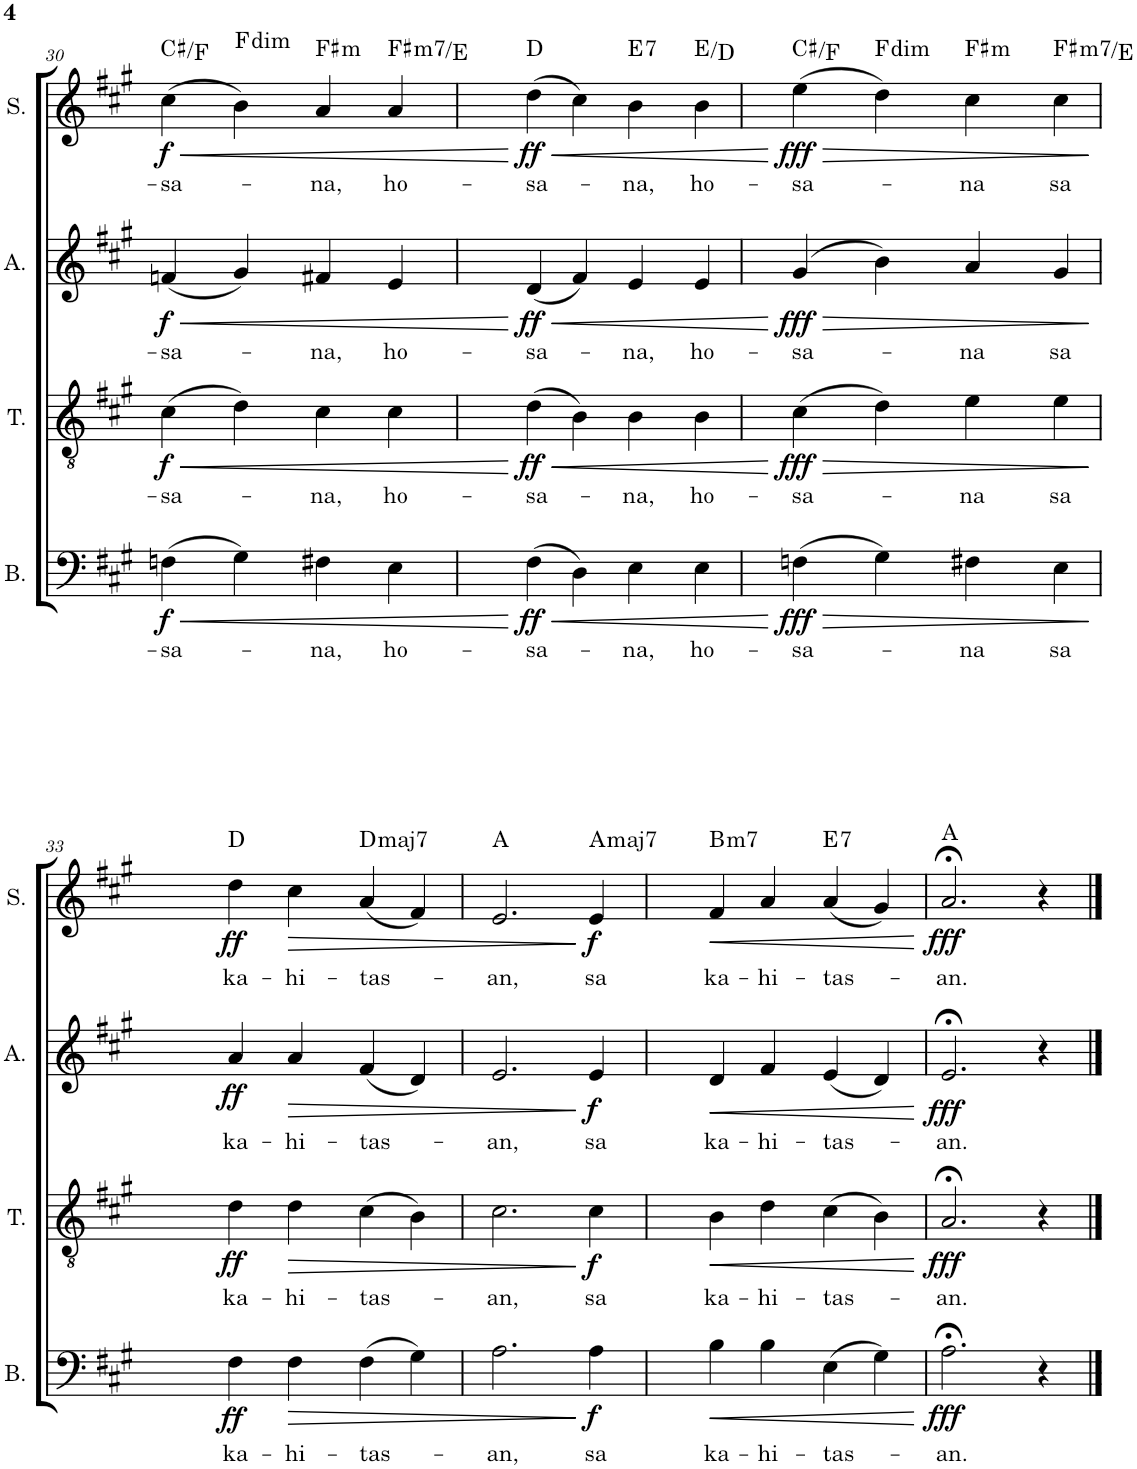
**kern	**text	**dynam	**kern	**text	**dynam	**kern	**text	**dynam	**kern	**text	**dynam	**harte
*part4	*part4	*part4	*part3	*part3	*part3	*part2	*part2	*part2	*part1	*part1	*part1	*part1
*staff4	*staff4	*staff4	*staff3	*staff3	*staff3	*staff2	*staff2	*staff2	*staff1	*staff1	*staff1	*
*I"Bass	*	*	*I"Tenor	*	*	*I"Alto	*	*	*I"Soprano	*	*	*
*I'B.	*	*	*I'T.	*	*	*I'A.	*	*	*I'S.	*	*	*
!!LO:PB:g=z
*clefF4	*	*	*clefGv2	*	*	*clefG2	*	*	*clefG2	*	*	*
*k[f#c#g#]	*	*	*k[f#c#g#]	*	*	*k[f#c#g#]	*	*	*k[f#c#g#]	*	*	*
*M4/4	*	*	*M4/4	*	*	*M4/4	*	*	*M4/4	*	*	*
=30	=30	=30	=30	=30	=30	=30	=30	=30	=30	=30	=30	=30
!	!LO:LY:b	!LO:HP:b	!	!LO:LY:b	!LO:HP:b	!	!LO:LY:b	!LO:HP:b	!	!LO:LY:b	!LO:HP:b	!
!	!	!LO:DY:n=1:b	!	!	!LO:DY:n=1:b	!	!	!LO:DY:n=1:b	!	!	!LO:DY:n=1:b	!
(4Fn\	-sa-	< f	(4c#\	-sa-	< f	(4fn/	-sa-	< f	(4cc#\	-sa-	< f	C#:maj/b4
!	!	!	!	!	!	!	!	!	!	!	!	!LO:H:kt=dim
4G#\)	.	.	4d\)	.	.	4g#/)	.	.	4b\)	.	.	F:dim
!	!LO:LY:b	!	!	!LO:LY:b	!	!	!LO:LY:b	!	!	!LO:LY:b	!	!LO:H:kt=m
4F#X\	-na,	.	4c#\	-na,	.	4f#X/	-na,	.	4a/	-na,	.	F#:min
!	!LO:LY:b	!	!	!LO:LY:b	!	!	!LO:LY:b	!	!	!LO:LY:b	!	!LO:H:kt=m7
4E\	ho-	.	4c#\	ho-	.	4e/	ho-	.	4a/	ho-	.	F#:min7/b7
.	.	[	.	.	[	.	.	[	.	.	[	.
=31	=31	=31	=31	=31	=31	=31	=31	=31	=31	=31	=31	=31
!	!LO:LY:b	!LO:HP:b	!	!LO:LY:b	!LO:HP:b	!	!LO:LY:b	!LO:HP:b	!	!LO:LY:b	!LO:HP:b	!
!	!	!LO:DY:n=1:b	!	!	!LO:DY:n=1:b	!	!	!LO:DY:n=1:b	!	!	!LO:DY:n=1:b	!
(4F#\	-sa-	< ff	(4d\	-sa-	< ff	(4d/	-sa-	< ff	(4dd\	-sa-	< ff	D:maj
4D\)	.	.	4B\)	.	.	4f#/)	.	.	4cc#\)	.	.	.
!	!LO:LY:b	!	!	!LO:LY:b	!	!	!LO:LY:b	!	!	!LO:LY:b	!	!LO:H:kt=7
4E\	-na,	.	4B\	-na,	.	4e/	-na,	.	4b\	-na,	.	E:7
!	!LO:LY:b	!	!	!LO:LY:b	!	!	!LO:LY:b	!	!	!LO:LY:b	!	!
4E\	ho-	.	4B\	ho-	.	4e/	ho-	.	4b\	ho-	.	E:maj/b7
.	.	[	.	.	[	.	.	[	.	.	[	.
=32	=32	=32	=32	=32	=32	=32	=32	=32	=32	=32	=32	=32
!	!LO:LY:b	!LO:HP:b	!	!LO:LY:b	!LO:HP:b	!	!LO:LY:b	!LO:HP:b	!	!LO:LY:b	!LO:HP:b	!
!	!	!LO:DY:n=1:b	!	!	!LO:DY:n=1:b	!	!	!LO:DY:n=1:b	!	!	!LO:DY:n=1:b	!
(4Fn\	-sa-	> fff	(4c#\	-sa-	> fff	(4g#/	-sa-	> fff	(4ee\	-sa-	> fff	C#:maj/b4
!	!	!	!	!	!	!	!	!	!	!	!	!LO:H:kt=dim
4G#\)	.	.	4d\)	.	.	4b\)	.	.	4dd\)	.	.	F:dim
!	!LO:LY:b	!	!	!LO:LY:b	!	!	!LO:LY:b	!	!	!LO:LY:b	!	!LO:H:kt=m
4F#X\	-na	.	4e\	-na	.	4a/	-na	.	4cc#\	-na	.	F#:min
!	!LO:LY:b	!	!	!LO:LY:b	!	!	!LO:LY:b	!	!	!LO:LY:b	!	!LO:H:kt=m7
4E\	sa	.	4e\	sa	.	4g#/	sa	.	4cc#\	sa	.	F#:min7/b7
.	.	]	.	.	]	.	.	]	.	.	]	.
!!LO:LB:g=z
=33	=33	=33	=33	=33	=33	=33	=33	=33	=33	=33	=33	=33
!	!LO:LY:b	!LO:DY:b	!	!LO:LY:b	!LO:DY:b	!	!LO:LY:b	!LO:DY:b	!	!LO:LY:b	!LO:DY:b	!
4F#\	ka-	ff	4d\	ka-	ff	4a/	ka-	ff	4dd\	ka-	ff	D:maj
!	!LO:LY:b	!LO:HP:b	!	!LO:LY:b	!LO:HP:b	!	!LO:LY:b	!LO:HP:b	!	!LO:LY:b	!LO:HP:b	!
4F#\	-hi-	>	4d\	-hi-	>	4a/	-hi-	>	4cc#\	-hi-	>	.
!	!LO:LY:b	!	!	!LO:LY:b	!	!	!LO:LY:b	!	!	!LO:LY:b	!	!LO:H:kt=maj7
(4F#\	-tas-	.	(4c#\	-tas-	.	(4f#/	-tas-	.	(4a/	-tas-	.	D:maj7
4G#\)	.	.	4B\)	.	.	4d/)	.	.	4f#/)	.	.	.
=34	=34	=34	=34	=34	=34	=34	=34	=34	=34	=34	=34	=34
!	!LO:LY:b	!	!	!LO:LY:b	!	!	!LO:LY:b	!	!	!LO:LY:b	!	!
2.A\	-an,	.	2.c#\	-an,	.	2.e/	-an,	.	2.e/	-an,	.	A:maj
!	!LO:LY:b	!LO:DY:n=1:b	!	!LO:LY:b	!LO:DY:n=1:b	!	!LO:LY:b	!LO:DY:n=1:b	!	!LO:LY:b	!LO:DY:n=1:b	!LO:H:kt=maj7
4A\	sa	] f	4c#\	sa	] f	4e/	sa	] f	4e/	sa	] f	A:maj7
=35	=35	=35	=35	=35	=35	=35	=35	=35	=35	=35	=35	=35
!	!LO:LY:b	!LO:HP:b	!	!LO:LY:b	!LO:HP:b	!	!LO:LY:b	!LO:HP:b	!	!LO:LY:b	!LO:HP:b	!LO:H:kt=m7
4B\	ka-	<	4B\	ka-	<	4d/	ka-	<	4f#/	ka-	<	B:min7
!	!LO:LY:b	!	!	!LO:LY:b	!	!	!LO:LY:b	!	!	!LO:LY:b	!	!
4B\	-hi-	.	4d\	-hi-	.	4f#/	-hi-	.	4a/	-hi-	.	.
!	!LO:LY:b	!	!	!LO:LY:b	!	!	!LO:LY:b	!	!	!LO:LY:b	!	!LO:H:kt=7
(4E\	-tas-	.	(4c#\	-tas-	.	(4e/	-tas-	.	(4a/	-tas-	.	E:7
4G#\)	.	.	4B\)	.	.	4d/)	.	.	4g#/)	.	.	.
.	.	[	.	.	[	.	.	[	.	.	[	.
=36	=36	=36	=36	=36	=36	=36	=36	=36	=36	=36	=36	=36
!	!LO:LY:b	!LO:DY:b	!	!LO:LY:b	!LO:DY:b	!	!LO:LY:b	!LO:DY:b	!	!LO:LY:b	!LO:DY:b	!
2.A;<\	-an.	fff	2.A;</	-an.	fff	2.e;</	-an.	fff	2.a;</	-an.	fff	A:maj
4r	.	.	4r	.	.	4r	.	.	4r	.	.	.
==	==	==	==	==	==	==	==	==	==	==	==	==
*-	*-	*-	*-	*-	*-	*-	*-	*-	*-	*-	*-	*-
